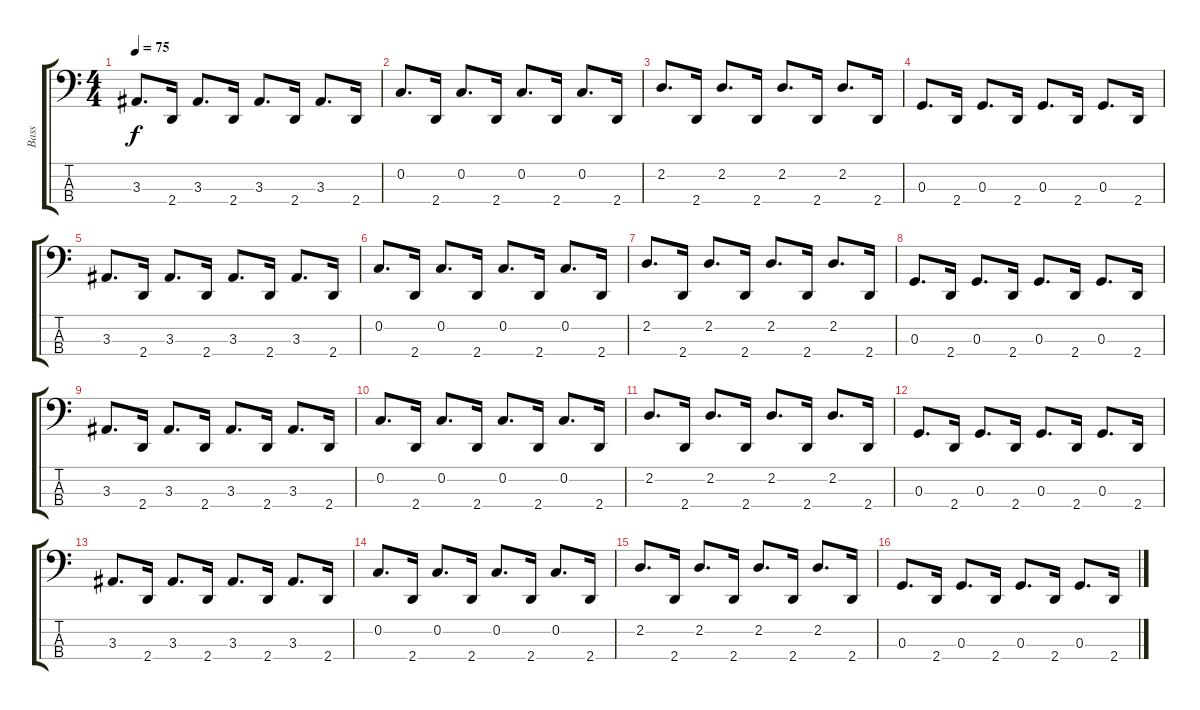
\track ("Bass" "Bass") {instrument electricbassfinger}
\staff {score tabs}
\tuning (F2 C2 G1 C1) {hide}
\ts (4 4)
\tempo 75
\clef f4
\ks c
3.3.8{d dy f} 2.4.16 3.3.8{d} 2.4.16 3.3.8{d} 2.4.16 3.3.8{d} 2.4.16 |
0.2.8{d} 2.4.16 0.2.8{d} 2.4.16 0.2.8{d} 2.4.16 0.2.8{d} 2.4.16 |
2.2.8{d} 2.4.16 2.2.8{d} 2.4.16 2.2.8{d} 2.4.16 2.2.8{d} 2.4.16 |
0.3.8{d} 2.4.16 0.3.8{d} 2.4.16 0.3.8{d} 2.4.16 0.3.8{d} 2.4.16 |
3.3.8{d} 2.4.16 3.3.8{d} 2.4.16 3.3.8{d} 2.4.16 3.3.8{d} 2.4.16 |
0.2.8{d} 2.4.16 0.2.8{d} 2.4.16 0.2.8{d} 2.4.16 0.2.8{d} 2.4.16 |
2.2.8{d} 2.4.16 2.2.8{d} 2.4.16 2.2.8{d} 2.4.16 2.2.8{d} 2.4.16 |
0.3.8{d} 2.4.16 0.3.8{d} 2.4.16 0.3.8{d} 2.4.16 0.3.8{d} 2.4.16 |
3.3.8{d} 2.4.16 3.3.8{d} 2.4.16 3.3.8{d} 2.4.16 3.3.8{d} 2.4.16 |
0.2.8{d} 2.4.16 0.2.8{d} 2.4.16 0.2.8{d} 2.4.16 0.2.8{d} 2.4.16 |
2.2.8{d} 2.4.16 2.2.8{d} 2.4.16 2.2.8{d} 2.4.16 2.2.8{d} 2.4.16 |
0.3.8{d} 2.4.16 0.3.8{d} 2.4.16 0.3.8{d} 2.4.16 0.3.8{d} 2.4.16 |
3.3.8{d} 2.4.16 3.3.8{d} 2.4.16 3.3.8{d} 2.4.16 3.3.8{d} 2.4.16 |
0.2.8{d} 2.4.16 0.2.8{d} 2.4.16 0.2.8{d} 2.4.16 0.2.8{d} 2.4.16 |
2.2.8{d} 2.4.16 2.2.8{d} 2.4.16 2.2.8{d} 2.4.16 2.2.8{d} 2.4.16 |
0.3.8{d} 2.4.16 0.3.8{d} 2.4.16 0.3.8{d} 2.4.16 0.3.8{d} 2.4.16
